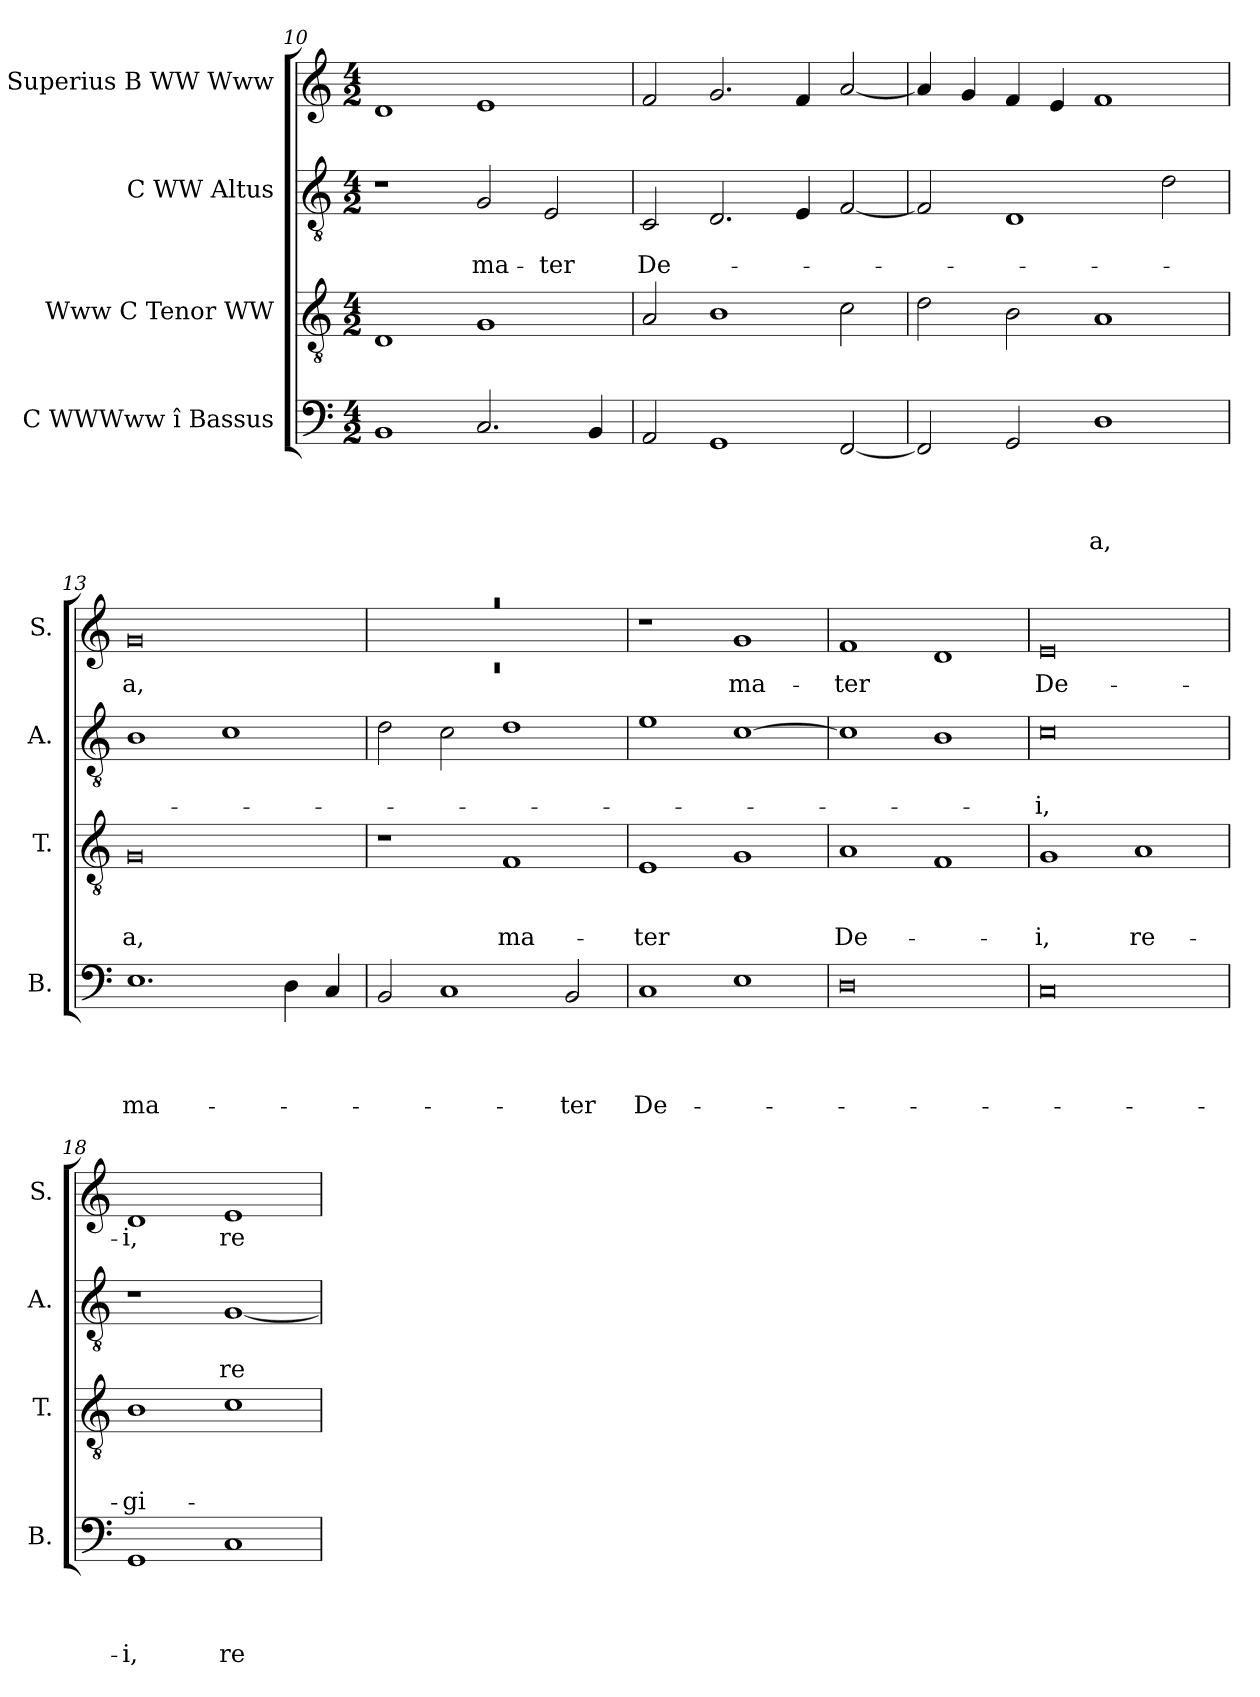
**kern	**text	**text	**text	**text	**kern	**text	**text	**text	**kern	**text	**text	**kern	**text
*part4	*part4	*part4	*part4	*part4	*part3	*part3	*part3	*part3	*part2	*part2	*part2	*part1	*part1
*staff4	*staff4	*staff4	*staff4	*staff4	*staff3	*staff3	*staff3	*staff3	*staff2	*staff2	*staff2	*staff1	*staff1
*I"C WWWww î Bassus	*	*	*	*	*I"Www C Tenor WW	*	*	*	*I"C WW Altus	*	*	*I"C Superius B WW Www	*
*I'B.	*	*	*	*	*I'T.	*	*	*	*I'A.	*	*	*I'S.	*
*clefF4	*	*	*	*	*clefGv2	*	*	*	*clefGv2	*	*	*clefG2	*
*k[]	*	*	*	*	*k[]	*	*	*	*k[]	*	*	*k[]	*
*C:	*	*	*	*	*C:	*	*	*	*C:	*	*	*C:	*
*M4/2	*	*	*	*	*M4/2	*	*	*	*M4/2	*	*	*M4/2	*
=10	=10	=10	=10	=10	=10	=10	=10	=10	=10	=10	=10	=10	=10
1BB	.	.	.	.	1D	.	.	.	1r	.	.	1d	.
!	!	!	!	!	!	!	!	!	!	!	!LO:LY:b	!	!
2.C/	.	.	.	.	1G	.	.	.	2G/	.	ma-	1e	.
!	!	!	!	!	!	!	!	!	!	!	!LO:LY:b	!	!
.	.	.	.	.	.	.	.	.	2E/	.	-ter	.	.
4BB/	.	.	.	.	.	.	.	.	.	.	.	.	.
=11	=11	=11	=11	=11	=11	=11	=11	=11	=11	=11	=11	=11	=11
!	!	!	!	!	!	!	!	!	!	!	!LO:LY:b	!	!
2AA/	.	.	.	.	2A/	.	.	.	2C/	.	De-	2f/	.
1GG	.	.	.	.	1B	.	.	.	2.D/	.	.	2.g/	.
.	.	.	.	.	.	.	.	.	4E/	.	.	4f/	.
[<2FF/	.	.	.	.	2c\	.	.	.	[<2F/	.	.	[<2a/	.
=12	=12	=12	=12	=12	=12	=12	=12	=12	=12	=12	=12	=12	=12
2FF/]	.	.	.	.	2d\	.	.	.	2F/]	.	.	4a/]	.
.	.	.	.	.	.	.	.	.	.	.	.	4g/	.
2GG/	.	.	.	.	2B\	.	.	.	1D	.	.	4f/	.
.	.	.	.	.	.	.	.	.	.	.	.	4e/	.
!	!	!	!	!LO:LY:b	!	!	!	!	!	!	!	!	!
1D	.	.	.	-a,	1A	.	.	.	.	.	.	1f	.
.	.	.	.	.	.	.	.	.	2d\	.	.	.	.
=13	=13	=13	=13	=13	=13	=13	=13	=13	=13	=13	=13	=13	=13
!	!	!	!	!LO:LY:b	!	!	!	!LO:LY:b	!	!	!	!	!LO:LY:b
1.E	.	.	.	ma-	0G	.	.	-a,	1B	.	.	0g	-a,
.	.	.	.	.	.	.	.	.	1c	.	.	.	.
4D\	.	.	.	.	.	.	.	.	.	.	.	.	.
4C/	.	.	.	.	.	.	.	.	.	.	.	.	.
!!LO:LB:g=z
=14	=14	=14	=14	=14	=14	=14	=14	=14	=14	=14	=14	=14	=14
*	*	*	*	*	*	*	*	*	*	*	*	*^	*
!	!	!	!	!	!	!	!	!	!	!	!	!LO:N:vis=1	!LO:N:vis=1	!
2BB/	.	.	.	.	1r	.	.	.	2d\	.	.	0raa	0rc	.
1C	.	.	.	.	.	.	.	.	2c\	.	.	.	.	.
!	!	!	!	!	!	!	!	!LO:LY:b	!	!	!	!	!	!
.	.	.	.	.	1F	.	.	ma-	1d	.	.	.	.	.
!	!	!	!	!LO:LY:b	!	!	!	!	!	!	!	!	!	!
2BB/	.	.	.	-ter	.	.	.	.	.	.	.	.	.	.
*	*	*	*	*	*	*	*	*	*	*	*	*v	*v	*
=15	=15	=15	=15	=15	=15	=15	=15	=15	=15	=15	=15	=15	=15
!	!	!	!	!LO:LY:b	!	!	!	!LO:LY:b	!	!	!	!	!
1C	.	.	.	De-	1E	.	.	-ter	1e	.	.	1r	.
!	!	!	!	!	!	!	!	!	!	!	!	!	!LO:LY:b
1E	.	.	.	.	1G	.	.	.	[>1c	.	.	1g	ma-
=16	=16	=16	=16	=16	=16	=16	=16	=16	=16	=16	=16	=16	=16
!	!	!	!	!	!	!	!	!LO:LY:b	!	!	!	!	!LO:LY:b
0D	.	.	.	.	1A	.	.	De-	1c]	.	.	1f	-ter
.	.	.	.	.	1F	.	.	.	1B	.	.	1d	.
=17	=17	=17	=17	=17	=17	=17	=17	=17	=17	=17	=17	=17	=17
!	!	!	!	!	!	!	!	!LO:LY:b	!	!	!LO:LY:b	!	!LO:LY:b
0C	.	.	.	.	1G	.	.	-i,	0c	.	-i,	0e	De-
!	!	!	!	!	!	!	!	!LO:LY:b	!	!	!	!	!
.	.	.	.	.	1A	.	.	re-	.	.	.	.	.
=18	=18	=18	=18	=18	=18	=18	=18	=18	=18	=18	=18	=18	=18
!	!	!	!	!LO:LY:b	!	!	!	!LO:LY:b	!	!	!	!	!LO:LY:b
1GG	.	.	.	-i,	1B	.	.	-gi-	1r	.	.	1d	-i,
!	!	!	!	!LO:LY:b	!	!	!	!	!	!	!LO:LY:b	!	!LO:LY:b
1C	.	.	.	re-	1c	.	.	.	[<1G	.	re-	1e	re-
=	=	=	=	=	=	=	=	=	=	=	=	=	=
*-	*-	*-	*-	*-	*-	*-	*-	*-	*-	*-	*-	*-	*-
